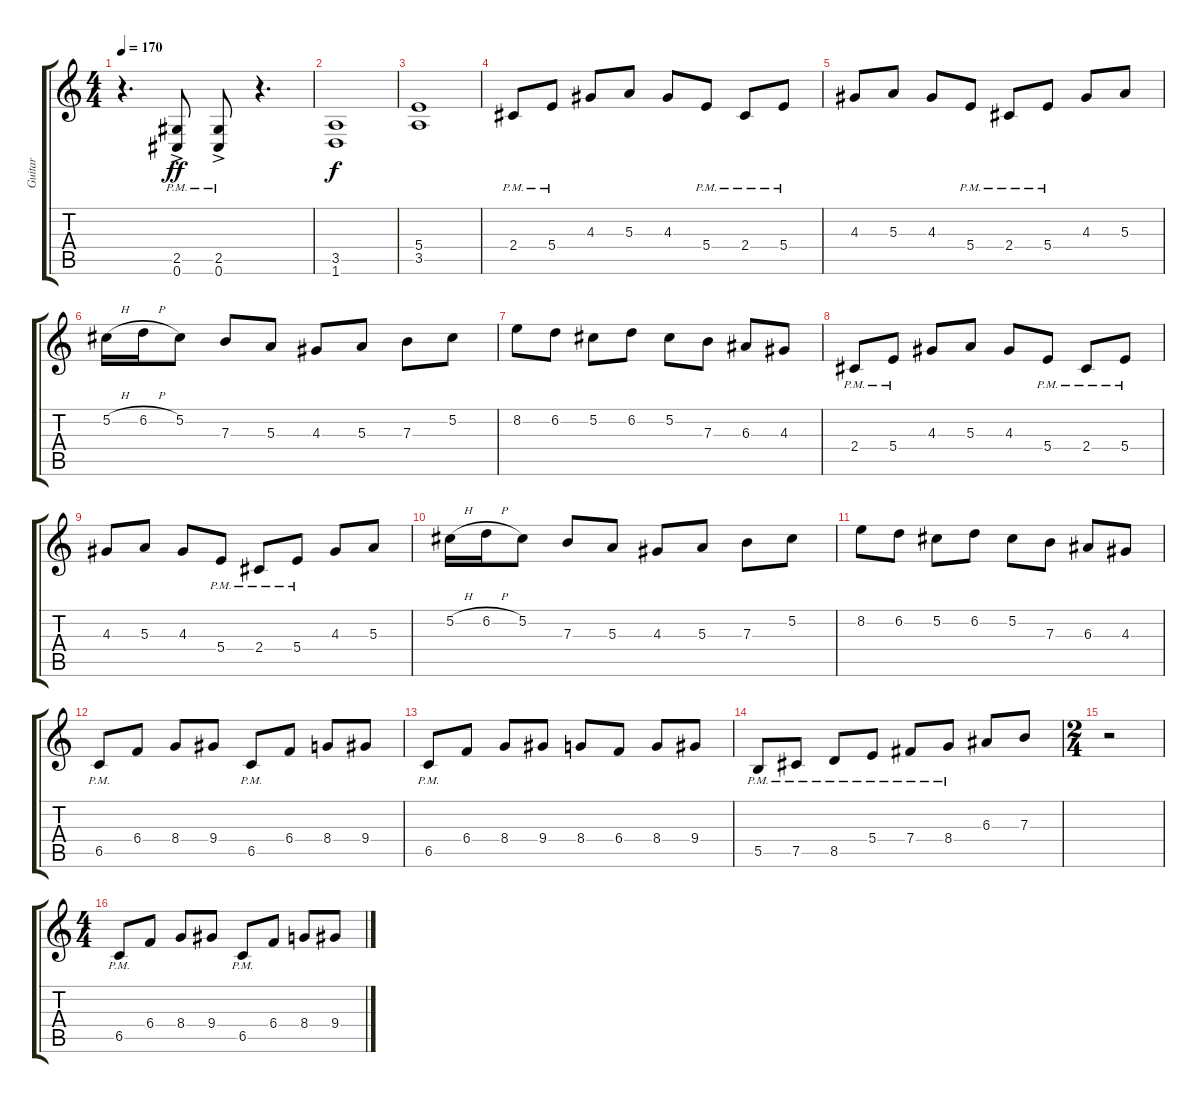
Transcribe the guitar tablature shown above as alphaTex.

\track ("Guitar" "Guitar") {instrument distortionguitar}
\staff {score tabs}
\tuning (Db4 Ab3 E3 B2 Gb2 Db2) {hide}
\ts (4 4)
\tempo 170
\clef g2
\ks c
r.4{d dy ff} (2.5{ac pm} 0.6{ac pm}).8 (2.5{ac pm} 0.6{ac pm}).8 r.4{d} |
(3.5 1.6).1{dy f} |
(5.4 3.5).1 |
2.4{pm}.8{balance 8} 5.4{pm}.8 4.3.8 5.3.8 4.3.8 5.4{pm}.8 2.4{pm}.8 5.4{pm}.8 |
4.3.8 5.3.8 4.3.8 5.4{pm}.8 2.4{pm}.8 5.4{pm}.8 4.3.8 5.3.8 |
5.2{h}.16 6.2{h}.16 5.2.8 7.3.8 5.3.8 4.3.8 5.3.8 7.3.8 5.2.8 |
8.2.8 6.2.8 5.2.8 6.2.8 5.2.8 7.3.8 6.3.8 4.3.8 |
2.4{pm}.8 5.4{pm}.8 4.3.8 5.3.8 4.3.8 5.4{pm}.8 2.4{pm}.8 5.4{pm}.8 |
4.3.8 5.3.8 4.3.8 5.4{pm}.8 2.4{pm}.8 5.4{pm}.8 4.3.8 5.3.8 |
5.2{h}.16 6.2{h}.16 5.2.8 7.3.8 5.3.8 4.3.8 5.3.8 7.3.8 5.2.8 |
8.2.8 6.2.8 5.2.8 6.2.8 5.2.8 7.3.8 6.3.8 4.3.8 |
6.5{pm}.8 6.4.8 8.4.8 9.4.8 6.5{pm}.8 6.4.8 8.4.8 9.4.8 |
6.5{pm}.8 6.4.8 8.4.8 9.4.8 8.4.8 6.4.8 8.4.8 9.4.8 |
5.5{pm}.8 7.5{pm}.8 8.5{pm}.8 5.4{pm}.8 7.4{pm}.8 8.4{pm}.8 6.3.8 7.3.8 |
\ts (2 4)
r.2 |
\ts (4 4)
6.5{pm}.8 6.4.8 8.4.8 9.4.8 6.5{pm}.8 6.4.8 8.4.8 9.4.8
